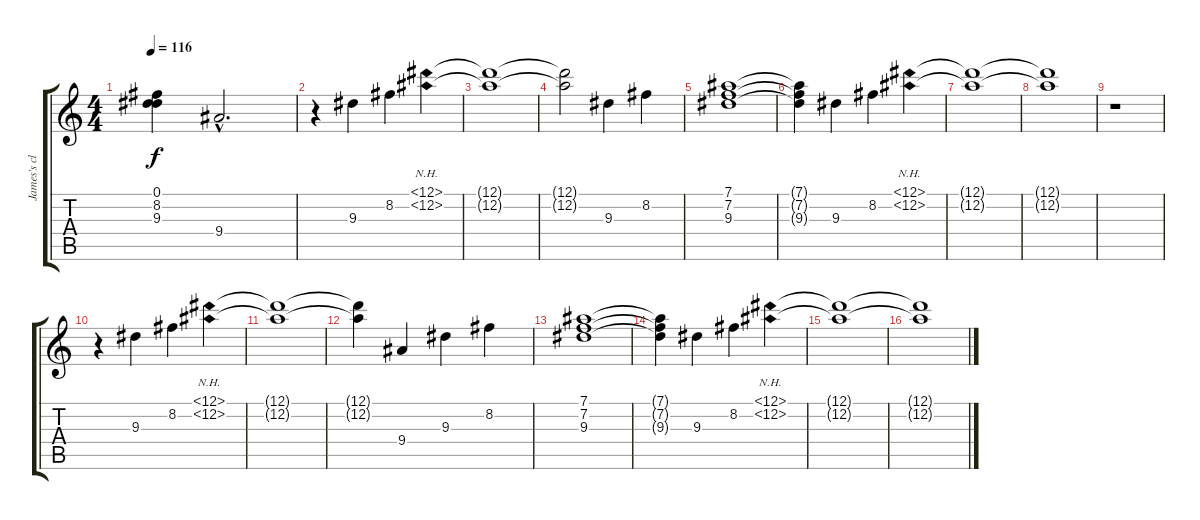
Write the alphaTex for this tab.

\track ("James's clean" "James's cl") {instrument electricguitarclean}
\staff {score tabs}
\tuning (Eb4 Bb3 Gb3 Db3 Ab2 Eb2) {hide}
\ts (4 4)
\tempo 116
\clef g2
\ks c
(0.1 8.2 9.3).4{dy f} 9.4{hac}.2{d} |
r.4 9.3.4 8.2.4 (12.1{nh} 12.2{nh}).4 |
(12.1{t} 12.2{t}).1 |
(12.1{t} 12.2{t}).2 9.3.4 8.2.4 |
(7.1 7.2 9.3).1 |
(7.1{t} 7.2{t} 9.3{t}).4 9.3.4 8.2.4 (12.1{nh} 12.2{nh}).4 |
(12.1{t} 12.2{t}).1 |
(12.1{t} 12.2{t}).1 |
r.1 |
r.4 9.3.4 8.2.4 (12.1{nh} 12.2{nh}).4 |
(12.1{t} 12.2{t}).1 |
(12.1{t} 12.2{t}).4 9.4.4 9.3.4 8.2.4 |
(7.1 7.2 9.3).1 |
(7.1{t} 7.2{t} 9.3{t}).4 9.3.4 8.2.4 (12.1{nh} 12.2{nh}).4 |
(12.1{t} 12.2{t}).1 |
(12.1{t} 12.2{t}).1
